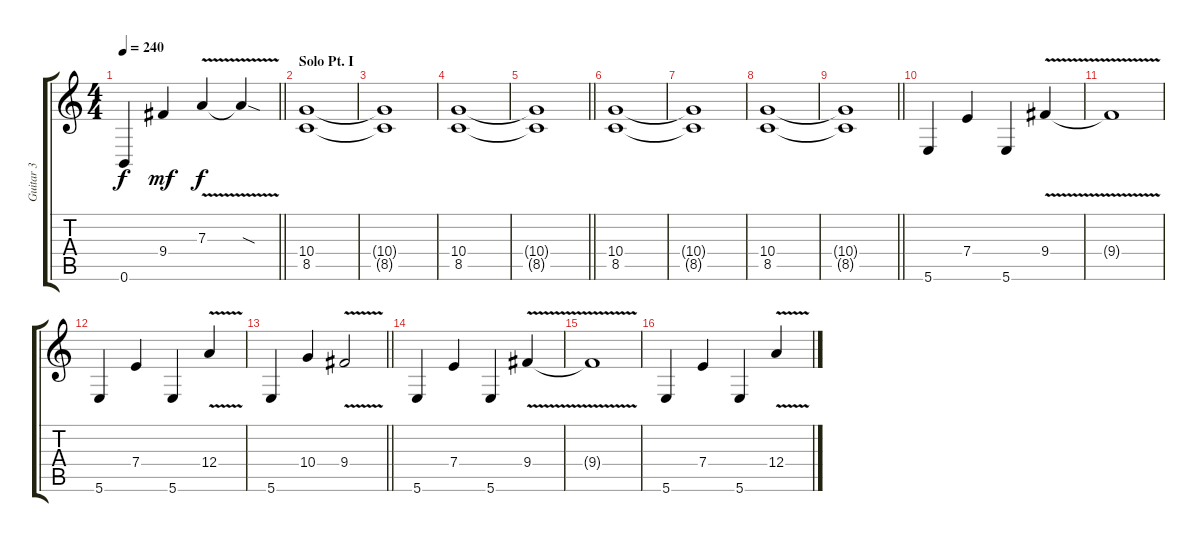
\track ("Guitar 3" "Guitar 3") {instrument distortionguitar}
\staff {score tabs}
\tuning (B3 Gb3 D3 A2 E2 B1) {hide}
\ts (4 4)
\tempo 240
\clef g2
\barLineRight lightlight
\ks c
0.6.4{dy f} 9.4.4{dy mf} 7.3{v}.4{dy f} 7.3{sod t}.4 |
\section ("" "Solo Pt. I")
(10.4 8.5).1{balance 0} |
(10.4{t} 8.5{t}).1 |
(10.4 8.5).1 |
\barLineRight lightlight
(10.4{t} 8.5{t}).1 |
(10.4 8.5).1 |
(10.4{t} 8.5{t}).1 |
(10.4 8.5).1 |
\barLineRight lightlight
(10.4{t} 8.5{t}).1 |
5.6.4 7.4.4 5.6.4 9.4{v}.4 |
9.4{t}.1 |
5.6.4 7.4.4 5.6.4 12.4{v}.4 |
\barLineRight lightlight
5.6.4 10.4.4 9.4{v}.2 |
5.6.4 7.4.4 5.6.4 9.4{v}.4 |
9.4{t}.1 |
5.6.4 7.4.4 5.6.4 12.4{v}.4
